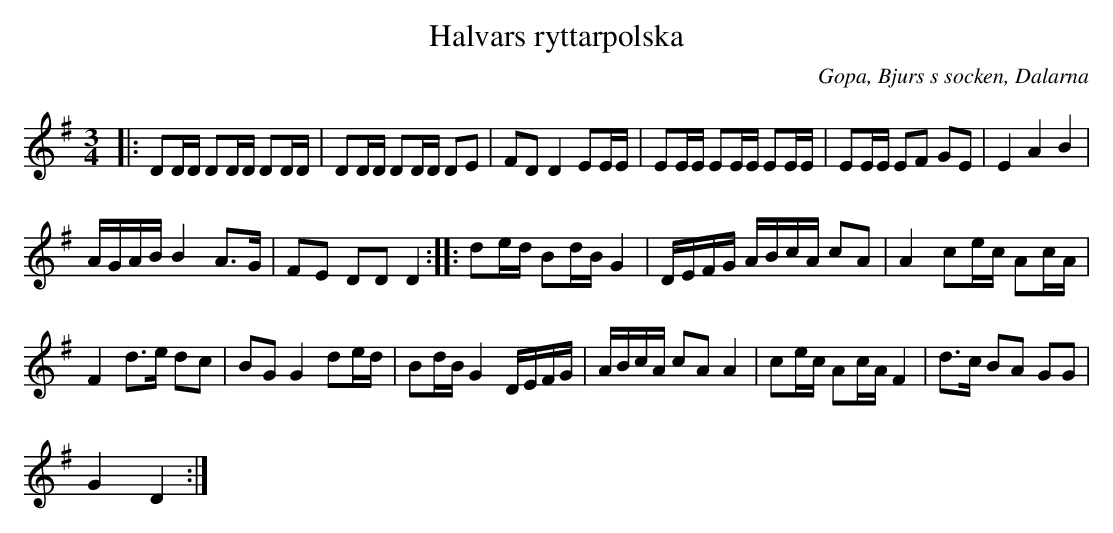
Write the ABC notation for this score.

X:1
T:Halvars ryttarpolska
O:Gopa, Bjurs s socken, Dalarna
L:1/16
M:3/4
K:G
|:D2DD D2DD D2DD | D2DD D2DD D2E2 | F2D2 D4 E2EE | E2EE E2EE E2EE | E2EE E2F2 G2E2 | E4 A4 B4 | %6
 AGAB B4 A2>G2 | F2E2 D2D2 D4 ::[K:G] d2ed B2dB G4 | DEFG ABcA c2A2 | A4 c2ec A2cA | %11
 F4 d2>e2 d2c2 | B2G2 G4 d2ed | B2dB G4 DEFG | ABcA c2A2 A4 | c2ec A2cA F4 | d2>c2 B2A2 G2G2 | %17
 G4 D4 :| %18
